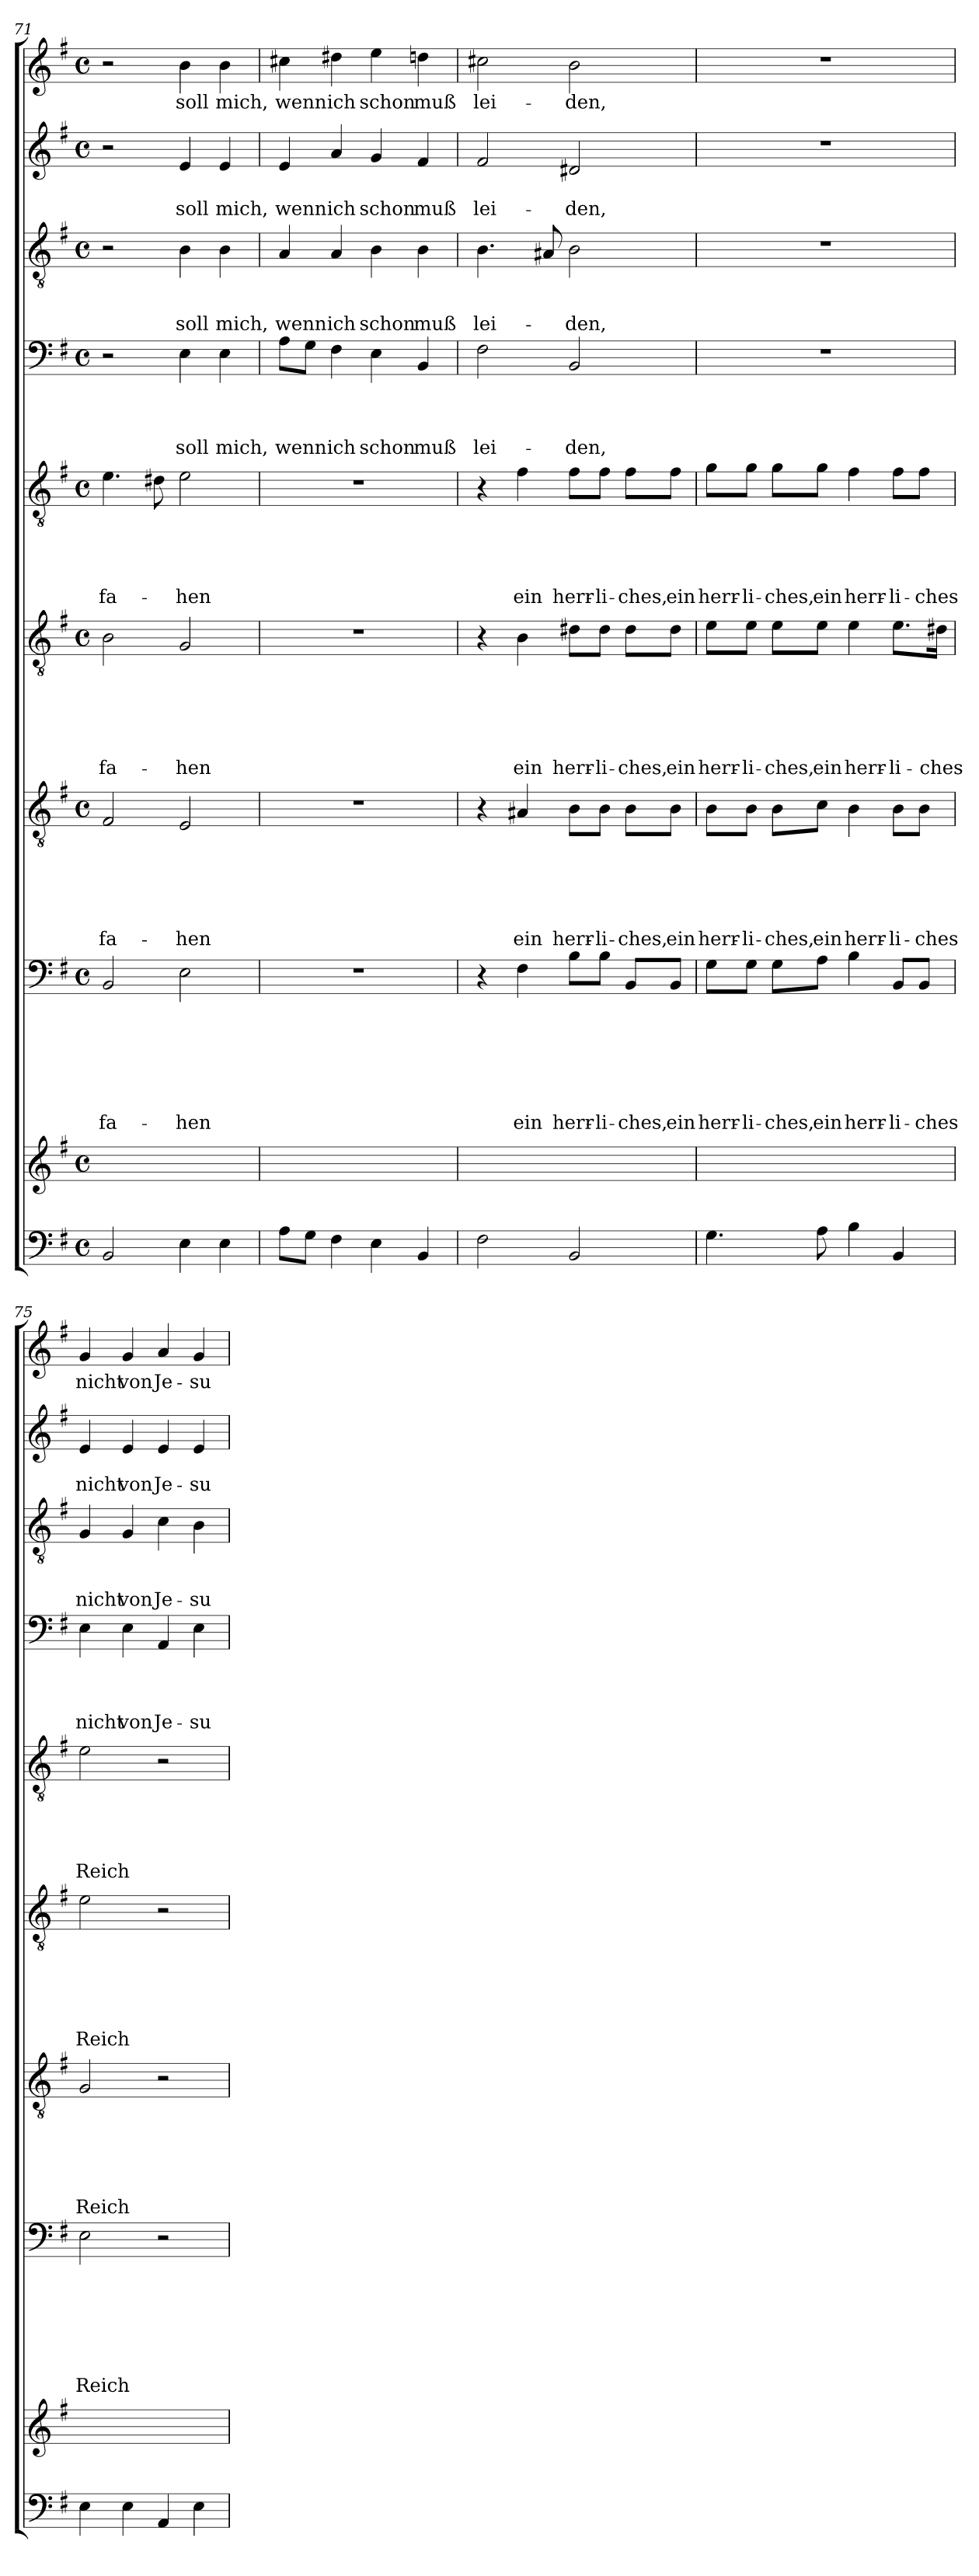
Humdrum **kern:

**kern	**kern	**kern	**text	**text	**text	**text	**text	**text	**text	**kern	**text	**text	**text	**text	**text	**text	**kern	**text	**text	**text	**text	**text	**text	**kern	**text	**text	**text	**text	**text	**kern	**text	**text	**text	**text	**kern	**text	**text	**text	**kern	**text	**text	**kern	**text
*part10	*part9	*part8	*part8	*part8	*part8	*part8	*part8	*part8	*part8	*part7	*part7	*part7	*part7	*part7	*part7	*part7	*part6	*part6	*part6	*part6	*part6	*part6	*part6	*part5	*part5	*part5	*part5	*part5	*part5	*part4	*part4	*part4	*part4	*part4	*part3	*part3	*part3	*part3	*part2	*part2	*part2	*part1	*part1
*staff10	*staff9	*staff8	*staff8	*staff8	*staff8	*staff8	*staff8	*staff8	*staff8	*staff7	*staff7	*staff7	*staff7	*staff7	*staff7	*staff7	*staff6	*staff6	*staff6	*staff6	*staff6	*staff6	*staff6	*staff5	*staff5	*staff5	*staff5	*staff5	*staff5	*staff4	*staff4	*staff4	*staff4	*staff4	*staff3	*staff3	*staff3	*staff3	*staff2	*staff2	*staff2	*staff1	*staff1
*clefF4	*clefG2	*clefF4	*	*	*	*	*	*	*	*clefGv2	*	*	*	*	*	*	*clefGv2	*	*	*	*	*	*	*clefGv2	*	*	*	*	*	*clefF4	*	*	*	*	*clefGv2	*	*	*	*clefG2	*	*	*clefG2	*
*k[f#]	*k[f#]	*k[f#]	*	*	*	*	*	*	*	*k[f#]	*	*	*	*	*	*	*k[f#]	*	*	*	*	*	*	*k[f#]	*	*	*	*	*	*k[f#]	*	*	*	*	*k[f#]	*	*	*	*k[f#]	*	*	*k[f#]	*
*G:	*G:	*G:	*	*	*	*	*	*	*	*G:	*	*	*	*	*	*	*G:	*	*	*	*	*	*	*G:	*	*	*	*	*	*G:	*	*	*	*	*G:	*	*	*	*G:	*	*	*G:	*
*M4/4	*M4/4	*M4/4	*	*	*	*	*	*	*	*M4/4	*	*	*	*	*	*	*M4/4	*	*	*	*	*	*	*M4/4	*	*	*	*	*	*M4/4	*	*	*	*	*M4/4	*	*	*	*M4/4	*	*	*M4/4	*
*met(c)	*met(c)	*met(c)	*	*	*	*	*	*	*	*met(c)	*	*	*	*	*	*	*met(c)	*	*	*	*	*	*	*met(c)	*	*	*	*	*	*met(c)	*	*	*	*	*met(c)	*	*	*	*met(c)	*	*	*met(c)	*
=71	=71	=71	=71	=71	=71	=71	=71	=71	=71	=71	=71	=71	=71	=71	=71	=71	=71	=71	=71	=71	=71	=71	=71	=71	=71	=71	=71	=71	=71	=71	=71	=71	=71	=71	=71	=71	=71	=71	=71	=71	=71	=71	=71
!	!	!	!	!	!	!	!	!	!LO:LY:b	!	!	!	!	!	!	!LO:LY:b	!	!	!	!	!	!	!LO:LY:b	!	!	!	!	!	!LO:LY:b	!	!	!	!	!	!	!	!	!	!	!	!	!	!
2BB/	1ryy	2BB/	.	.	.	.	.	.	-fa-	2F#/	.	.	.	.	.	-fa-	2B\	.	.	.	.	.	-fa-	4.e\	.	.	.	.	-fa-	2r	.	.	.	.	2r	.	.	.	2r	.	.	2r	.
.	.	.	.	.	.	.	.	.	.	.	.	.	.	.	.	.	.	.	.	.	.	.	.	8d#X\	.	.	.	.	.	.	.	.	.	.	.	.	.	.	.	.	.	.	.
!	!	!	!	!	!	!	!	!	!LO:LY:b	!	!	!	!	!	!	!LO:LY:b	!	!	!	!	!	!	!LO:LY:b	!	!	!	!	!	!LO:LY:b	!	!	!	!	!LO:LY:b	!	!	!	!LO:LY:b	!	!	!LO:LY:b	!	!LO:LY:b
4E\	.	2E\	.	.	.	.	.	.	-hen	2E/	.	.	.	.	.	-hen	2G/	.	.	.	.	.	-hen	2e\	.	.	.	.	-hen	4E\	.	.	.	soll	4B\	.	.	soll	4e/	.	soll	4b\	soll
!	!	!	!	!	!	!	!	!	!	!	!	!	!	!	!	!	!	!	!	!	!	!	!	!	!	!	!	!	!	!	!	!	!	!LO:LY:b	!	!	!	!LO:LY:b	!	!	!LO:LY:b	!	!LO:LY:b
4E\	.	.	.	.	.	.	.	.	.	.	.	.	.	.	.	.	.	.	.	.	.	.	.	.	.	.	.	.	.	4E\	.	.	.	mich,	4B\	.	.	mich,	4e/	.	mich,	4b\	mich,
=72	=72	=72	=72	=72	=72	=72	=72	=72	=72	=72	=72	=72	=72	=72	=72	=72	=72	=72	=72	=72	=72	=72	=72	=72	=72	=72	=72	=72	=72	=72	=72	=72	=72	=72	=72	=72	=72	=72	=72	=72	=72	=72	=72
!	!	!	!	!	!	!	!	!	!	!	!	!	!	!	!	!	!	!	!	!	!	!	!	!	!	!	!	!	!	!	!	!	!	!LO:LY:b	!	!	!	!LO:LY:b	!	!	!LO:LY:b	!	!LO:LY:b
8A\L	1ryy	1r	.	.	.	.	.	.	.	1r	.	.	.	.	.	.	1r	.	.	.	.	.	.	1r	.	.	.	.	.	8A\L	.	.	.	wenn	4A/	.	.	wenn	4e/	.	wenn	4cc#X\	wenn
8G\J	.	.	.	.	.	.	.	.	.	.	.	.	.	.	.	.	.	.	.	.	.	.	.	.	.	.	.	.	.	8G\J	.	.	.	.	.	.	.	.	.	.	.	.	.
!	!	!	!	!	!	!	!	!	!	!	!	!	!	!	!	!	!	!	!	!	!	!	!	!	!	!	!	!	!	!	!	!	!	!LO:LY:b	!	!	!	!LO:LY:b	!	!	!LO:LY:b	!	!LO:LY:b
4F#\	.	.	.	.	.	.	.	.	.	.	.	.	.	.	.	.	.	.	.	.	.	.	.	.	.	.	.	.	.	4F#\	.	.	.	ich	4A/	.	.	ich	4a/	.	ich	4dd#X\	ich
!	!	!	!	!	!	!	!	!	!	!	!	!	!	!	!	!	!	!	!	!	!	!	!	!	!	!	!	!	!	!	!	!	!	!LO:LY:b	!	!	!	!LO:LY:b	!	!	!LO:LY:b	!	!LO:LY:b
4E\	.	.	.	.	.	.	.	.	.	.	.	.	.	.	.	.	.	.	.	.	.	.	.	.	.	.	.	.	.	4E\	.	.	.	schon	4B\	.	.	schon	4g/	.	schon	4ee\	schon
!	!	!	!	!	!	!	!	!	!	!	!	!	!	!	!	!	!	!	!	!	!	!	!	!	!	!	!	!	!	!	!	!	!	!LO:LY:b	!	!	!	!LO:LY:b	!	!	!LO:LY:b	!	!LO:LY:b
4BB/	.	.	.	.	.	.	.	.	.	.	.	.	.	.	.	.	.	.	.	.	.	.	.	.	.	.	.	.	.	4BB/	.	.	.	muß	4B\	.	.	muß	4f#/	.	muß	4ddn\	muß
=73	=73	=73	=73	=73	=73	=73	=73	=73	=73	=73	=73	=73	=73	=73	=73	=73	=73	=73	=73	=73	=73	=73	=73	=73	=73	=73	=73	=73	=73	=73	=73	=73	=73	=73	=73	=73	=73	=73	=73	=73	=73	=73	=73
!	!	!	!	!	!	!	!	!	!	!	!	!	!	!	!	!	!	!	!	!	!	!	!	!	!	!	!	!	!	!	!	!	!	!LO:LY:b	!	!	!	!LO:LY:b	!	!	!LO:LY:b	!	!LO:LY:b
2F#\	1ryy	4r	.	.	.	.	.	.	.	4r	.	.	.	.	.	.	4r	.	.	.	.	.	.	4r	.	.	.	.	.	2F#\	.	.	.	lei-	4.B\	.	.	lei-	2f#/	.	lei-	2cc#X\	lei-
!	!	!	!	!	!	!	!	!	!LO:LY:b	!	!	!	!	!	!	!LO:LY:b	!	!	!	!	!	!	!LO:LY:b	!	!	!	!	!	!LO:LY:b	!	!	!	!	!	!	!	!	!	!	!	!	!	!
.	.	4F#\	.	.	.	.	.	.	ein	4A#X/	.	.	.	.	.	ein	4B\	.	.	.	.	.	ein	4f#\	.	.	.	.	ein	.	.	.	.	.	.	.	.	.	.	.	.	.	.
.	.	.	.	.	.	.	.	.	.	.	.	.	.	.	.	.	.	.	.	.	.	.	.	.	.	.	.	.	.	.	.	.	.	.	8A#X/	.	.	.	.	.	.	.	.
!	!	!	!	!	!	!	!	!	!LO:LY:b	!	!	!	!	!	!	!LO:LY:b	!	!	!	!	!	!	!LO:LY:b	!	!	!	!	!	!LO:LY:b	!	!	!	!	!LO:LY:b	!	!	!	!LO:LY:b	!	!	!LO:LY:b	!	!LO:LY:b
2BB/	.	8B\L	.	.	.	.	.	.	herr-	8B\L	.	.	.	.	.	herr-	8d#X\L	.	.	.	.	.	herr-	8f#\L	.	.	.	.	herr-	2BB/	.	.	.	-den,	2B\	.	.	-den,	2d#X/	.	-den,	2b\	-den,
!	!	!	!	!	!	!	!	!	!LO:LY:b	!	!	!	!	!	!	!LO:LY:b	!	!	!	!	!	!	!LO:LY:b	!	!	!	!	!	!LO:LY:b	!	!	!	!	!	!	!	!	!	!	!	!	!	!
.	.	8B\J	.	.	.	.	.	.	-li-	8B\J	.	.	.	.	.	-li-	8d#\J	.	.	.	.	.	-li-	8f#\J	.	.	.	.	-li-	.	.	.	.	.	.	.	.	.	.	.	.	.	.
!	!	!	!	!	!	!	!	!	!LO:LY:b	!	!	!	!	!	!	!LO:LY:b	!	!	!	!	!	!	!LO:LY:b	!	!	!	!	!	!LO:LY:b	!	!	!	!	!	!	!	!	!	!	!	!	!	!
.	.	8BB/L	.	.	.	.	.	.	-ches,	8B\L	.	.	.	.	.	-ches,	8d#\L	.	.	.	.	.	-ches,	8f#\L	.	.	.	.	-ches,	.	.	.	.	.	.	.	.	.	.	.	.	.	.
!	!	!	!	!	!	!	!	!	!LO:LY:b	!	!	!	!	!	!	!LO:LY:b	!	!	!	!	!	!	!LO:LY:b	!	!	!	!	!	!LO:LY:b	!	!	!	!	!	!	!	!	!	!	!	!	!	!
.	.	8BB/J	.	.	.	.	.	.	ein	8B\J	.	.	.	.	.	ein	8d#\J	.	.	.	.	.	ein	8f#\J	.	.	.	.	ein	.	.	.	.	.	.	.	.	.	.	.	.	.	.
=74	=74	=74	=74	=74	=74	=74	=74	=74	=74	=74	=74	=74	=74	=74	=74	=74	=74	=74	=74	=74	=74	=74	=74	=74	=74	=74	=74	=74	=74	=74	=74	=74	=74	=74	=74	=74	=74	=74	=74	=74	=74	=74	=74
!	!	!	!	!	!	!	!	!	!LO:LY:b	!	!	!	!	!	!	!LO:LY:b	!	!	!	!	!	!	!LO:LY:b	!	!	!	!	!	!LO:LY:b	!	!	!	!	!	!	!	!	!	!	!	!	!	!
4.G\	1ryy	8G\L	.	.	.	.	.	.	herr-	8B\L	.	.	.	.	.	herr-	8e\L	.	.	.	.	.	herr-	8g\L	.	.	.	.	herr-	1r	.	.	.	.	1r	.	.	.	1r	.	.	1r	.
!	!	!	!	!	!	!	!	!	!LO:LY:b	!	!	!	!	!	!	!LO:LY:b	!	!	!	!	!	!	!LO:LY:b	!	!	!	!	!	!LO:LY:b	!	!	!	!	!	!	!	!	!	!	!	!	!	!
.	.	8G\J	.	.	.	.	.	.	-li-	8B\J	.	.	.	.	.	-li-	8e\J	.	.	.	.	.	-li-	8g\J	.	.	.	.	-li-	.	.	.	.	.	.	.	.	.	.	.	.	.	.
!	!	!	!	!	!	!	!	!	!LO:LY:b	!	!	!	!	!	!	!LO:LY:b	!	!	!	!	!	!	!LO:LY:b	!	!	!	!	!	!LO:LY:b	!	!	!	!	!	!	!	!	!	!	!	!	!	!
.	.	8G\L	.	.	.	.	.	.	-ches,	8B\L	.	.	.	.	.	-ches,	8e\L	.	.	.	.	.	-ches,	8g\L	.	.	.	.	-ches,	.	.	.	.	.	.	.	.	.	.	.	.	.	.
!	!	!	!	!	!	!	!	!	!LO:LY:b	!	!	!	!	!	!	!LO:LY:b	!	!	!	!	!	!	!LO:LY:b	!	!	!	!	!	!LO:LY:b	!	!	!	!	!	!	!	!	!	!	!	!	!	!
8A\	.	8A\J	.	.	.	.	.	.	ein	8c\J	.	.	.	.	.	ein	8e\J	.	.	.	.	.	ein	8g\J	.	.	.	.	ein	.	.	.	.	.	.	.	.	.	.	.	.	.	.
!	!	!	!	!	!	!	!	!	!LO:LY:b	!	!	!	!	!	!	!LO:LY:b	!	!	!	!	!	!	!LO:LY:b	!	!	!	!	!	!LO:LY:b	!	!	!	!	!	!	!	!	!	!	!	!	!	!
4B\	.	4B\	.	.	.	.	.	.	herr-	4B\	.	.	.	.	.	herr-	4e\	.	.	.	.	.	herr-	4f#\	.	.	.	.	herr-	.	.	.	.	.	.	.	.	.	.	.	.	.	.
!	!	!	!	!	!	!	!	!	!LO:LY:b	!	!	!	!	!	!	!LO:LY:b	!	!	!	!	!	!	!LO:LY:b	!	!	!	!	!	!LO:LY:b	!	!	!	!	!	!	!	!	!	!	!	!	!	!
4BB/	.	8BB/L	.	.	.	.	.	.	-li-	8B\L	.	.	.	.	.	-li-	8.e\L	.	.	.	.	.	-li-	8f#\L	.	.	.	.	-li-	.	.	.	.	.	.	.	.	.	.	.	.	.	.
!	!	!	!	!	!	!	!	!	!LO:LY:b	!	!	!	!	!	!	!LO:LY:b	!	!	!	!	!	!	!	!	!	!	!	!	!LO:LY:b	!	!	!	!	!	!	!	!	!	!	!	!	!	!
.	.	8BB/J	.	.	.	.	.	.	-ches	8B\J	.	.	.	.	.	-ches	.	.	.	.	.	.	.	8f#\J	.	.	.	.	-ches	.	.	.	.	.	.	.	.	.	.	.	.	.	.
!	!	!	!	!	!	!	!	!	!	!	!	!	!	!	!	!	!	!	!	!	!	!	!LO:LY:b	!	!	!	!	!	!	!	!	!	!	!	!	!	!	!	!	!	!	!	!
.	.	.	.	.	.	.	.	.	.	.	.	.	.	.	.	.	16d#X\Jk	.	.	.	.	.	-ches	.	.	.	.	.	.	.	.	.	.	.	.	.	.	.	.	.	.	.	.
!!LO:LB:g=z
=75	=75	=75	=75	=75	=75	=75	=75	=75	=75	=75	=75	=75	=75	=75	=75	=75	=75	=75	=75	=75	=75	=75	=75	=75	=75	=75	=75	=75	=75	=75	=75	=75	=75	=75	=75	=75	=75	=75	=75	=75	=75	=75	=75
!	!	!	!	!	!	!	!	!	!LO:LY:b	!	!	!	!	!	!	!LO:LY:b	!	!	!	!	!	!	!LO:LY:b	!	!	!	!	!	!LO:LY:b	!	!	!	!	!LO:LY:b	!	!	!	!LO:LY:b	!	!	!LO:LY:b	!	!LO:LY:b
4E\	1ryy	2E\	.	.	.	.	.	.	Reich	2G/	.	.	.	.	.	Reich	2e\	.	.	.	.	.	Reich	2e\	.	.	.	.	Reich	4E\	.	.	.	nicht	4G/	.	.	nicht	4e/	.	nicht	4g/	nicht
!	!	!	!	!	!	!	!	!	!	!	!	!	!	!	!	!	!	!	!	!	!	!	!	!	!	!	!	!	!	!	!	!	!	!LO:LY:b	!	!	!	!LO:LY:b	!	!	!LO:LY:b	!	!LO:LY:b
4E\	.	.	.	.	.	.	.	.	.	.	.	.	.	.	.	.	.	.	.	.	.	.	.	.	.	.	.	.	.	4E\	.	.	.	von	4G/	.	.	von	4e/	.	von	4g/	von
!	!	!	!	!	!	!	!	!	!	!	!	!	!	!	!	!	!	!	!	!	!	!	!	!	!	!	!	!	!	!	!	!	!	!LO:LY:b	!	!	!	!LO:LY:b	!	!	!LO:LY:b	!	!LO:LY:b
4AA/	.	2r	.	.	.	.	.	.	.	2r	.	.	.	.	.	.	2r	.	.	.	.	.	.	2r	.	.	.	.	.	4AA/	.	.	.	Je-	4c\	.	.	Je-	4e/	.	Je-	4a/	Je-
!	!	!	!	!	!	!	!	!	!	!	!	!	!	!	!	!	!	!	!	!	!	!	!	!	!	!	!	!	!	!	!	!	!	!LO:LY:b	!	!	!	!LO:LY:b	!	!	!LO:LY:b	!	!LO:LY:b
4E\	.	.	.	.	.	.	.	.	.	.	.	.	.	.	.	.	.	.	.	.	.	.	.	.	.	.	.	.	.	4E\	.	.	.	-su	4B\	.	.	-su	4e/	.	-su	4g/	-su
=	=	=	=	=	=	=	=	=	=	=	=	=	=	=	=	=	=	=	=	=	=	=	=	=	=	=	=	=	=	=	=	=	=	=	=	=	=	=	=	=	=	=	=
*-	*-	*-	*-	*-	*-	*-	*-	*-	*-	*-	*-	*-	*-	*-	*-	*-	*-	*-	*-	*-	*-	*-	*-	*-	*-	*-	*-	*-	*-	*-	*-	*-	*-	*-	*-	*-	*-	*-	*-	*-	*-	*-	*-
